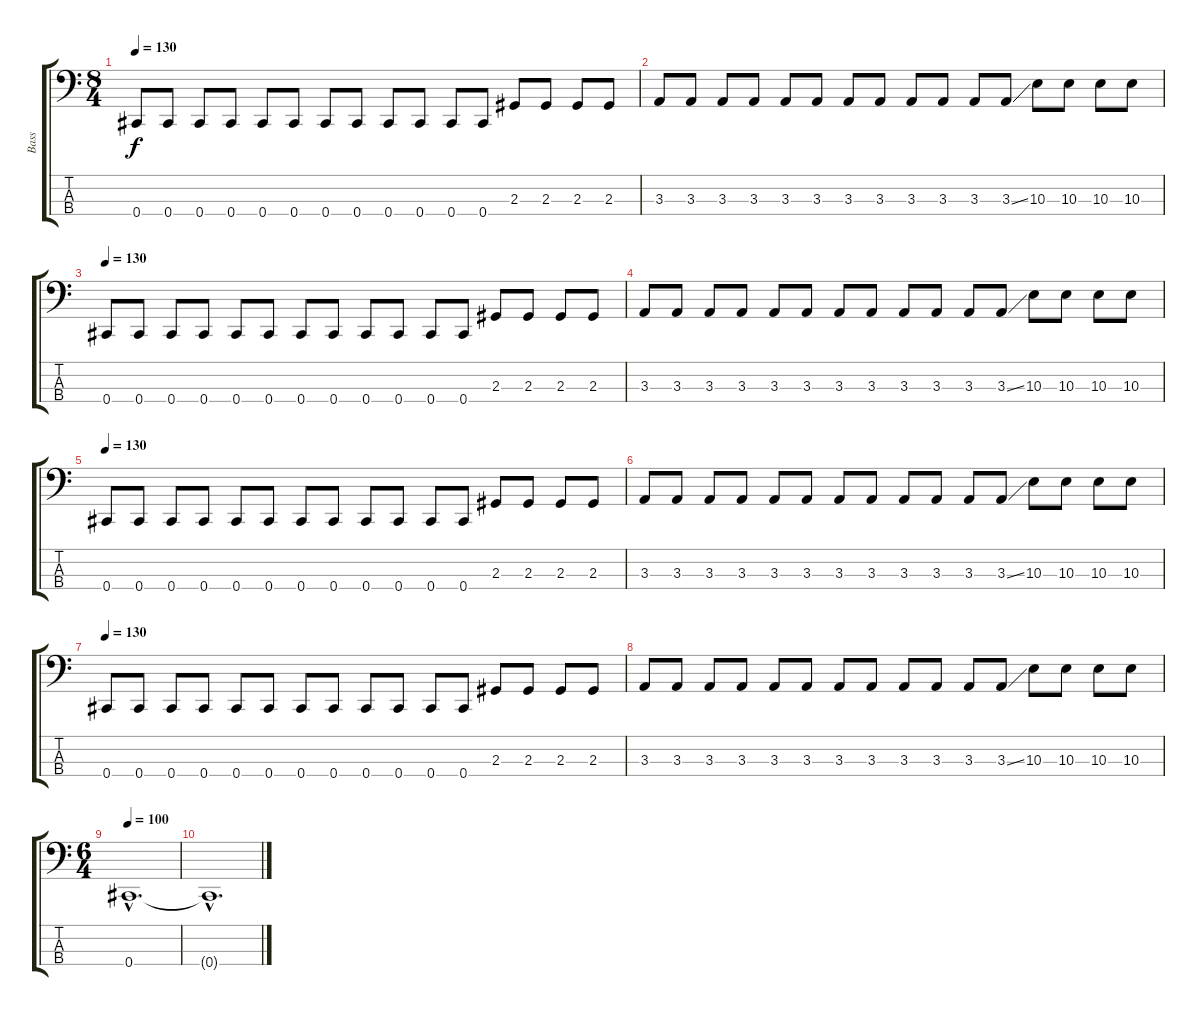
\track ("Bass" "Bass") {instrument electricbasspick}
\staff {score tabs}
\tuning (E2 B1 Gb1 Db1) {hide}
\ts (8 4)
\tempo 130
\clef f4
\ks c
0.4.8{dy f} 0.4.8 0.4.8 0.4.8 0.4.8 0.4.8 0.4.8 0.4.8 0.4.8 0.4.8 0.4.8 0.4.8 2.3.8 2.3.8 2.3.8 2.3.8 |
3.3.8 3.3.8 3.3.8 3.3.8 3.3.8 3.3.8 3.3.8 3.3.8 3.3.8 3.3.8 3.3.8 3.3{ss}.8 10.3.8 10.3.8 10.3.8 10.3.8 |
\tempo 130
0.4.8 0.4.8 0.4.8 0.4.8 0.4.8 0.4.8 0.4.8 0.4.8 0.4.8 0.4.8 0.4.8 0.4.8 2.3.8 2.3.8 2.3.8 2.3.8 |
3.3.8 3.3.8 3.3.8 3.3.8 3.3.8 3.3.8 3.3.8 3.3.8 3.3.8 3.3.8 3.3.8 3.3{ss}.8 10.3.8 10.3.8 10.3.8 10.3.8 |
\tempo 130
0.4.8 0.4.8 0.4.8 0.4.8 0.4.8 0.4.8 0.4.8 0.4.8 0.4.8 0.4.8 0.4.8 0.4.8 2.3.8 2.3.8 2.3.8 2.3.8 |
3.3.8 3.3.8 3.3.8 3.3.8 3.3.8 3.3.8 3.3.8 3.3.8 3.3.8 3.3.8 3.3.8 3.3{ss}.8 10.3.8 10.3.8 10.3.8 10.3.8 |
\tempo 130
0.4.8 0.4.8 0.4.8 0.4.8 0.4.8 0.4.8 0.4.8 0.4.8 0.4.8 0.4.8 0.4.8 0.4.8 2.3.8 2.3.8 2.3.8 2.3.8 |
3.3.8 3.3.8 3.3.8 3.3.8 3.3.8 3.3.8 3.3.8 3.3.8 3.3.8 3.3.8 3.3.8 3.3{ss}.8 10.3.8 10.3.8 10.3.8 10.3.8 |
\ts (6 4)
\tempo 100
0.4{hac}.1{d} |
0.4{hac t}.1{d}
